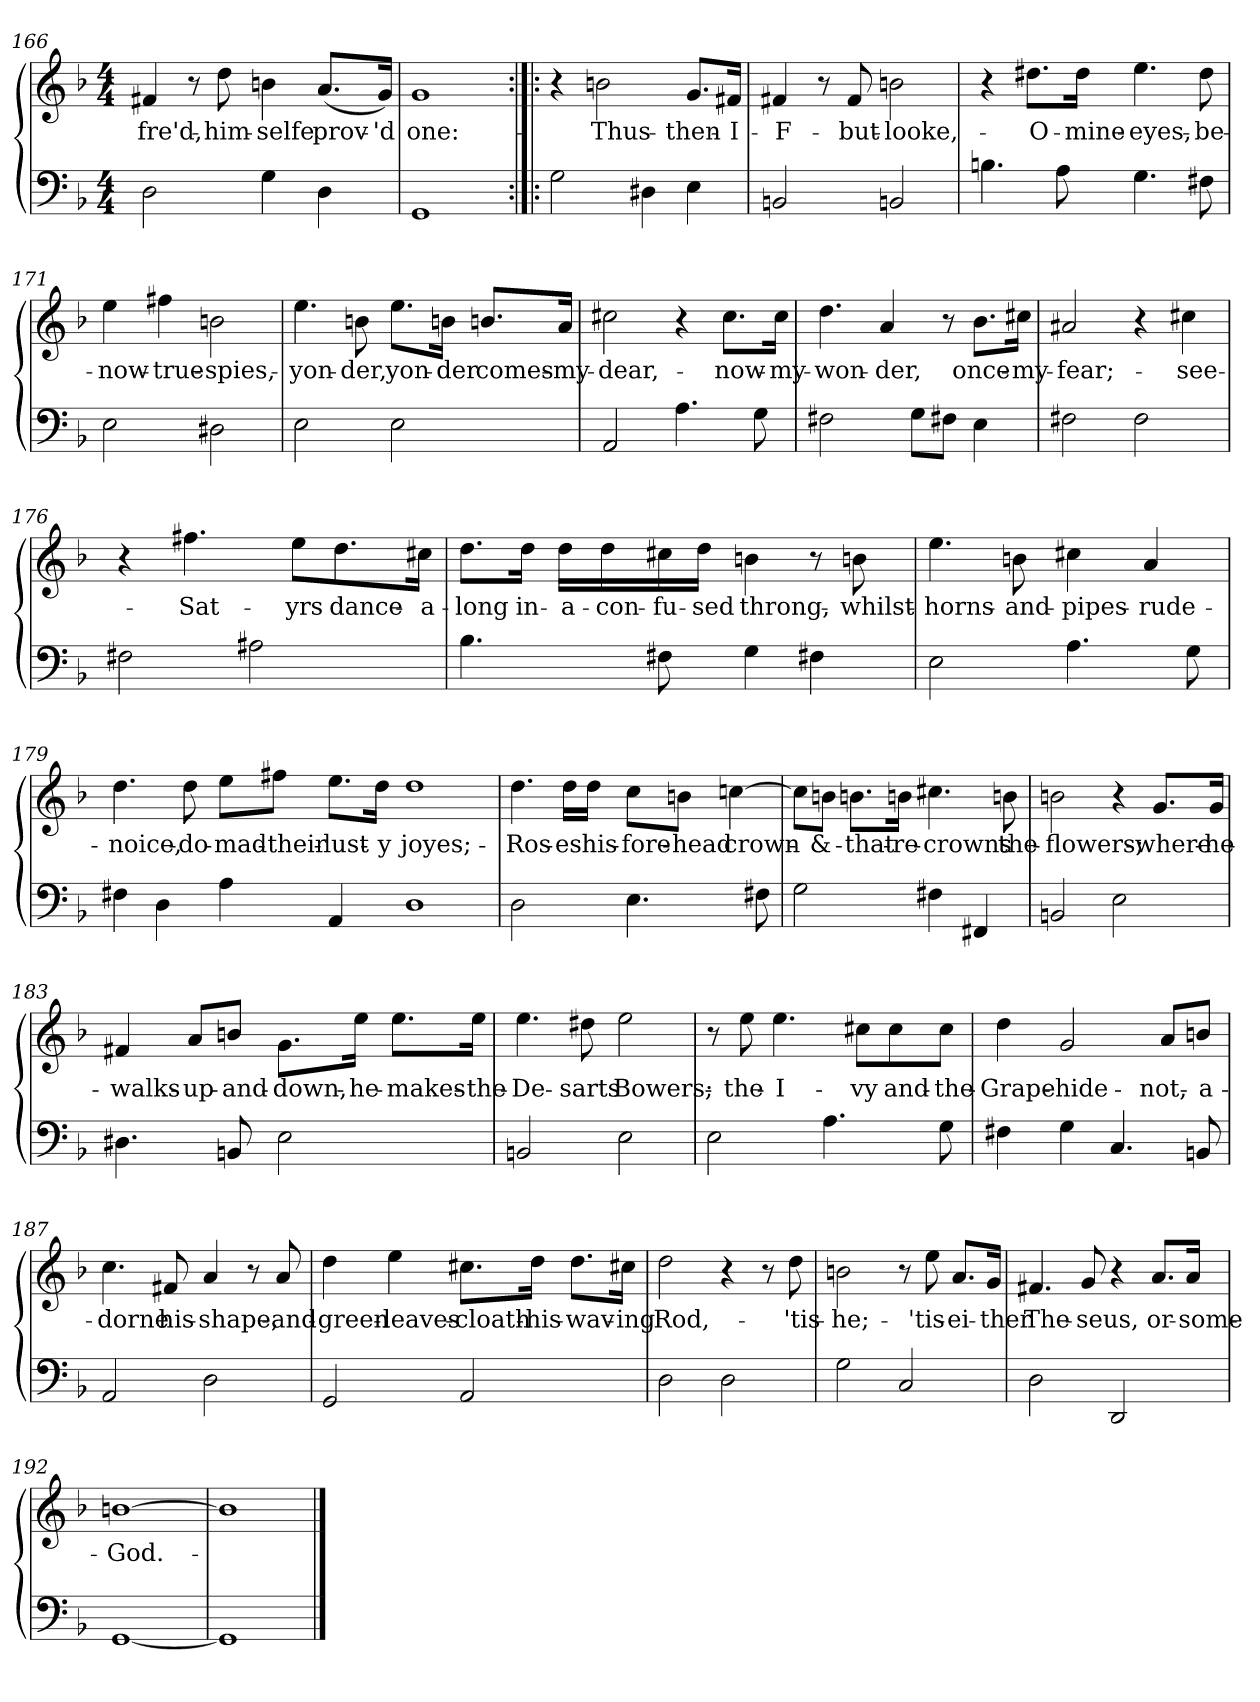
**kern	**kern	**text
*part1	*part1	*part1
*staff2	*staff1	*staff1
!!LO:PB:g=z
*clefF4	*clefG2	*
*k[b-]	*k[b-]	*
*d:	*d:	*
*M4/4	*M4/4	*
=166	=166	=166
2D\	4f#X/	fre'd,-
.	8r	.
.	8dd\	him-
4G\	4bn\	-selfe
4D\	(8.a/L	prov-
.	16g/Jk)	-'d
=167	=167	=167
1GG/	1g/	one:-
=168:|!|:	=168:|!|:	=168:|!|:
2G\	4r	.
.	2bn\	Thus-
4D#X\	.	.
4E\	8.g/L	then-
.	16f#X/Jk	I-
=169	=169	=169
2BBn/	4f#X/	F--
.	8r	.
.	8f#/	but-
2BBn/	2bn\	looke,-
=170	=170	=170
4.Bn\	4r	.
.	8.dd#X\L	O-
8A\	.	.
.	16dd#\Jk	mine-
4.G\	4.ee\	eyes,-
8F#X\	8dd#\	be-
!!LO:LB:g=z
=171	=171	=171
2E\	4ee\	now-
.	4ff#X\	true-
2D#X\	2bn\	spies,-
=172	=172	=172
2E\	4.ee\	yon-
.	8bn\	-der,
2E\	8.ee\L	yon-
.	16bn\Jk	-der
.	8.bn/L	comes-
.	16a/Jk	my-
=173	=173	=173
2AA/	2cc#X\	dear,-
4.A\	4r	.
.	8.cc#\L	now-
8G\	.	.
.	16cc#\Jk	my-
=174	=174	=174
2F#X\	4.dd\	won-
.	4a/	-der,
8G\L	.	.
8F#X\J	8r	.
4E\	8.b-\L	once-
.	16cc#X\Jk	my-
=175	=175	=175
2F#X\	2a#X/	fear;-
2F#\	4r	.
.	4cc#X\	see-
!!LO:LB:g=z
=176	=176	=176
2F#X\	4r	.
.	4.ff#X\	Sat-
2A#X\	.	.
.	8ee\L	-yrs
.	8.dd\	dance-
.	16cc#X\Jk	a-
=177	=177	=177
4.B-\	8.dd\L	-long
.	16dd\Jk	in-
.	16dd\LL	a-
.	16dd\	con-
8F#X\	16cc#X\	-fu-
.	16dd\JJ	-sed
4G\	4bn\	throng,-
4F#X\	8r	.
.	8bn\	whilst-
=178	=178	=178
2E\	4.ee\	horns-
.	8bn\	and-
4.A\	4cc#X\	pipes-
.	4a/	rude-
8G\	.	.
=179	=179	=179
4F#X\	4.dd\	noice,-
4D\	.	.
.	8dd\	do-
4A\	8ee\L	mad-
.	8ff#X\J	their-
4AA/	8.ee\L	lust-
.	16dd\Jk	-y
1D\	1dd\	joyes;-
!!LO:LB:g=z
=180	=180	=180
2D\	4.dd\	Ros-
.	16dd\LL	-es
.	16dd\JJ	his-
4.E\	8cc\L	fore-
.	8bn\J	-head
.	[4ccn\	crown-
8F#X\	.	.
=181	=181	=181
2G\	8cc\L]	.
.	8bn\J	&-
.	8.bn\L	that-
.	16bn\Jk	re-
4F#X\	4.cc#X\	-crowns
4FF#X/	.	.
.	8bn\	the-
=182	=182	=182
2BBn/	2bn\	flowers;-
2E\	4r	.
.	8.g/L	where-
.	16g/Jk	he-
=183	=183	=183
4.D#X\	4f#X/	walks-
.	8a/L	up-
8BBn/	8bn/J	and-
2E\	8.g\L	down,-
.	16ee\Jk	he-
.	8.ee\L	makes-
.	16ee\Jk	the-
!!LO:LB:g=z
=184	=184	=184
2BBn/	4.ee\	De-
.	8dd#X\	-sarts
2E\	2ee\	Bowers;-
=185	=185	=185
2E\	8r	.
.	8ee\	the-
.	4.ee\	I-
4.A\	.	.
.	8cc#X\L	-vy
.	8cc#\	and-
8G\	8cc#\J	the-
=186	=186	=186
4F#X\	4dd\	Grape-
4G\	2g/	hide-
4.C/	.	.
.	8a/L	not,-
8BBn/	8bn/J	a-
=187	=187	=187
2AA/	4.cc\	-dorne
.	8f#X/	his-
2D\	4a/	shape,-
.	8r	.
.	8a/	and-
!!LO:LB:g=z
=188	=188	=188
2GG/	4dd\	green-
.	4ee\	leaves-
2AA/	8.cc#X\L	cloath-
.	16dd\Jk	his-
.	8.dd\L	wav-
.	16cc#X\Jk	-ing
=189	=189	=189
2D\	2dd\	Rod,-
2D\	4r	.
.	8r	.
.	8dd\	'tis-
=190	=190	=190
2G\	2bn\	he;-
2C/	8r	.
.	8ee\	'tis-
.	8.a/L	ei-
.	16g/Jk	-ther
=191	=191	=191
!	!	!LO:LY:i
2D\	4.f#X/	The-
!	!	!LO:LY:i
.	8g/	-seus,
2DD/	4r	.
.	8.a/L	or-
.	16a/Jk	some-
=192	=192	=192
[1GG/	[1bn\	God.-
=193	=193	=193
1GG/]	1b\]	.
==	==	==
*-	*-	*-
